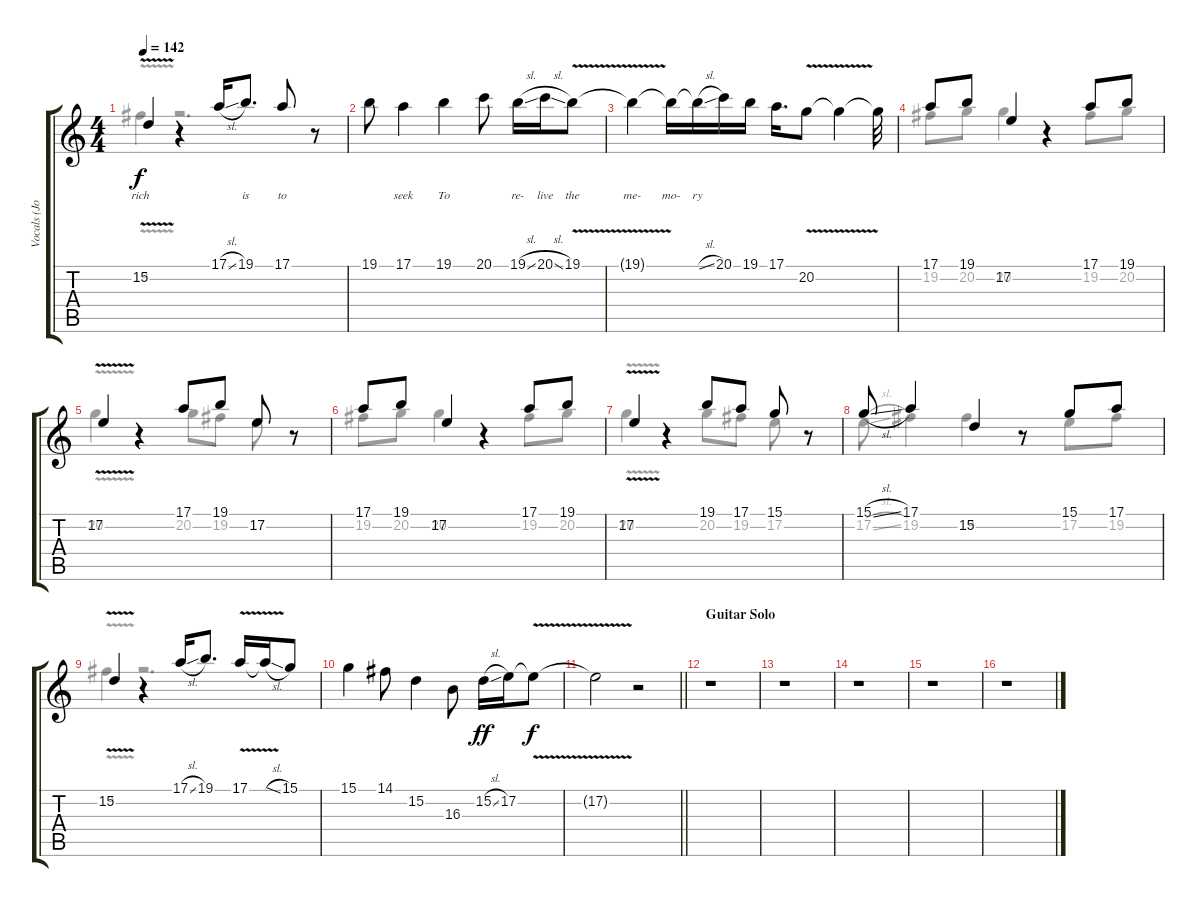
\track ("Vocals (Johanna Kurkela)" "Vocals (Jo") {instrument violin}
\staff {score tabs}
\tuning (E4 B3 G3 D3 A2 E2) {hide}
\voice
\ts (4 4)
\tempo 142
\clef g2
\ks c
15.2{v}.4{lyrics (0 "rich") lyrics (1 "") lyrics (2 "") lyrics (3 "") lyrics (4 "") dy f} r.4 17.1{sl}.16{lyrics (0 "") lyrics (1 "") lyrics (2 "") lyrics (3 "") lyrics (4 "")} 19.1.8{d lyrics (0 "is") lyrics (1 "") lyrics (2 "") lyrics (3 "") lyrics (4 "")} 17.1.8{lyrics (0 "to") lyrics (1 "") lyrics (2 "") lyrics (3 "") lyrics (4 "")} r.8 |
19.1.8{lyrics (0 "") lyrics (1 "") lyrics (2 "") lyrics (3 "") lyrics (4 "")} 17.1.4{lyrics (0 "seek") lyrics (1 "") lyrics (2 "") lyrics (3 "") lyrics (4 "")} 19.1.4{lyrics (0 "To") lyrics (1 "") lyrics (2 "") lyrics (3 "") lyrics (4 "")} 20.1.8{lyrics (0 "") lyrics (1 "") lyrics (2 "") lyrics (3 "") lyrics (4 "")} 19.1{sl}.16{lyrics (0 "re-") lyrics (1 "") lyrics (2 "") lyrics (3 "") lyrics (4 "")} 20.1{sl}.16{lyrics (0 "live") lyrics (1 "") lyrics (2 "") lyrics (3 "") lyrics (4 "")} 19.1{v}.8{lyrics (0 "the") lyrics (1 "") lyrics (2 "") lyrics (3 "") lyrics (4 "")} |
19.1{t}.4{lyrics (0 "me-") lyrics (1 "") lyrics (2 "") lyrics (3 "") lyrics (4 "")} 19.1{t}.16{lyrics (0 "mo-") lyrics (1 "") lyrics (2 "") lyrics (3 "") lyrics (4 "")} 19.1{sl t}.16{lyrics (0 "ry") lyrics (1 "") lyrics (2 "") lyrics (3 "") lyrics (4 "")} 20.1.16 19.1.16 17.1.16{d} 20.2{v}.8 20.2{t}.4 20.2{t}.32 |
17.1.8 19.1.8 17.2.4 r.4 17.1.8 19.1.8 |
17.2{v}.4 r.4 17.1.8 19.1.8 17.2.8 r.8 |
17.1.8 19.1.8 17.2.4 r.4 17.1.8 19.1.8 |
17.2{v}.4 r.4 19.1.8 17.1.8 15.1.8 r.8 |
15.1{sl}.8 17.1.4 15.2.4 r.8 15.1.8 17.1.8 |
15.2{v}.4 r.4 17.1{sl}.16 19.1.8{d} 17.1{v}.16 17.1{sl t}.16 15.1.8 |
15.1.4 14.1.8 15.2.4 16.3.8 15.2{sl}.16{dy ff} 17.2.16 17.2{v t}.8{dy f} |
\barLineRight lightlight
17.2{v t}.2 r.2 |
\section ("" "Guitar Solo")
r.1 |
r.1 |
r.1 |
r.1 |
r.1
\voice
\clef g2
\ottava regular
\simile none
\ks c
19.2{v}.4{dy f} r.2{d} |
|
|
19.2.8 20.2.8 20.2.4 r.4 19.2.8 20.2.8 |
20.2{v}.4 r.4 20.2.8 19.2.8 17.2.8 r.8 |
19.2.8 20.2.8 20.2.4 r.4 19.2.8 20.2.8 |
20.2{v}.4 r.4 20.2.8 19.2.8 17.2.8 r.8 |
17.2{sl}.8 19.2.4 19.2.4 r.8 17.2.8 19.2.8 |
19.2{v}.4 r.2{d} |
|
\barLineRight lightlight
|
|
|
|
|
